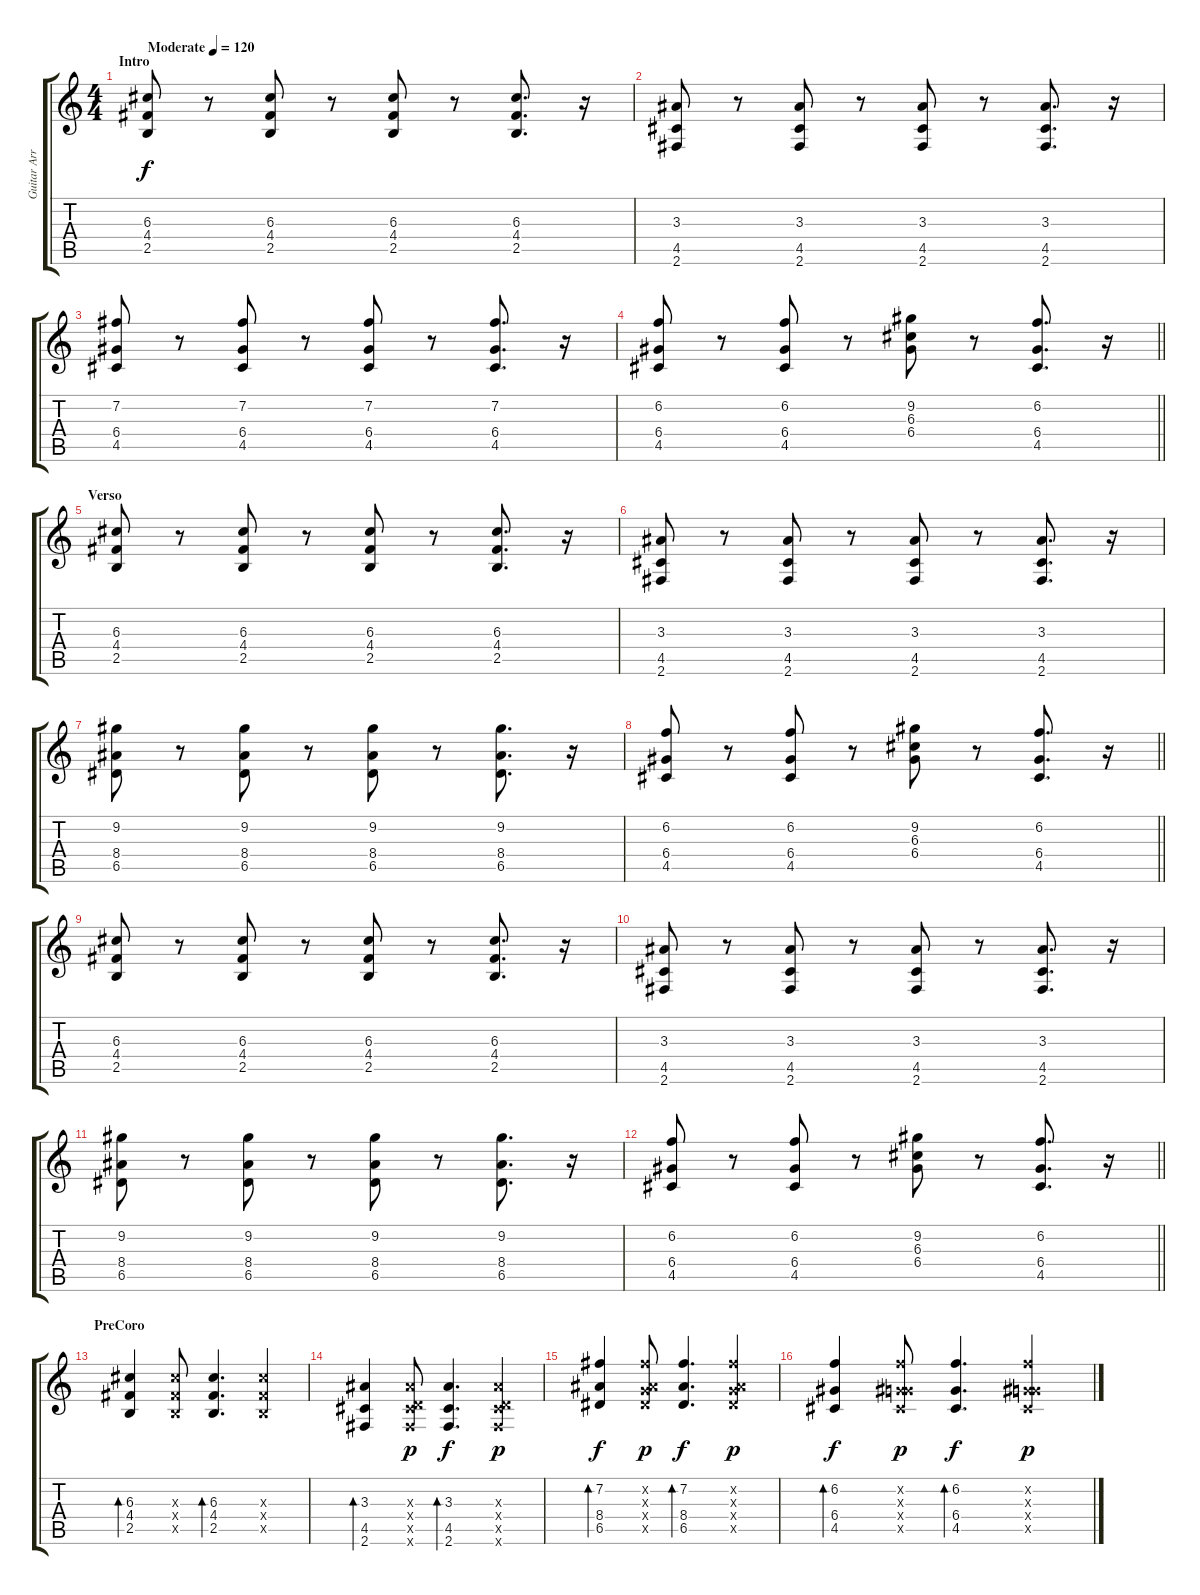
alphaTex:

\track ("Guitar Arreglos" "Guitar Arr") {instrument acousticguitarnylon}
\staff {score tabs}
\tuning (E4 B3 G3 D3 A2 E2) {hide}
\ts (4 4)
\section ("" "Intro")
\tempo (120 "Moderate")
\clef g2
\ks c
(6.3 4.4 2.5).8{dy f instrument acousticguitarnylon} r.8 (6.3 4.4 2.5).8 r.8 (6.3 4.4 2.5).8 r.8 (6.3 4.4 2.5).8{d} r.16 |
(3.3 4.5 2.6).8 r.8 (3.3 4.5 2.6).8 r.8 (3.3 4.5 2.6).8 r.8 (3.3 4.5 2.6).8{d} r.16 |
(7.2 6.4 4.5).8 r.8 (7.2 6.4 4.5).8 r.8 (7.2 6.4 4.5).8 r.8 (7.2 6.4 4.5).8{d} r.16 |
\barLineRight lightlight
(6.2 6.4 4.5).8 r.8 (6.2 6.4 4.5).8 r.8 (9.2 6.3 6.4).8 r.8 (6.2 6.4 4.5).8{d} r.16 |
\section ("" "Verso")
(6.3 4.4 2.5).8 r.8 (6.3 4.4 2.5).8 r.8 (6.3 4.4 2.5).8 r.8 (6.3 4.4 2.5).8{d} r.16 |
(3.3 4.5 2.6).8 r.8 (3.3 4.5 2.6).8 r.8 (3.3 4.5 2.6).8 r.8 (3.3 4.5 2.6).8{d} r.16 |
(9.2 8.4 6.5).8 r.8 (9.2 8.4 6.5).8 r.8 (9.2 8.4 6.5).8 r.8 (9.2 8.4 6.5).8{d} r.16 |
\barLineRight lightlight
(6.2 6.4 4.5).8 r.8 (6.2 6.4 4.5).8 r.8 (9.2 6.3 6.4).8 r.8 (6.2 6.4 4.5).8{d} r.16 |
(6.3 4.4 2.5).8 r.8 (6.3 4.4 2.5).8 r.8 (6.3 4.4 2.5).8 r.8 (6.3 4.4 2.5).8{d} r.16 |
(3.3 4.5 2.6).8 r.8 (3.3 4.5 2.6).8 r.8 (3.3 4.5 2.6).8 r.8 (3.3 4.5 2.6).8{d} r.16 |
(9.2 8.4 6.5).8 r.8 (9.2 8.4 6.5).8 r.8 (9.2 8.4 6.5).8 r.8 (9.2 8.4 6.5).8{d} r.16 |
\barLineRight lightlight
(6.2 6.4 4.5).8 r.8 (6.2 6.4 4.5).8 r.8 (9.2 6.3 6.4).8 r.8 (6.2 6.4 4.5).8{d} r.16 |
\section ("" "PreCoro")
(6.3 4.4 2.5).4{bd 60} (6.3{x} 4.4{x} 2.5{x}).8 (6.3 4.4 2.5).4{d bd 60} (6.3{x} 4.4{x} 2.5{x}).4 |
(3.3 4.5 2.6).4{bd 60} (3.3{x} 0.4{x} 4.5{x} 2.6{x}).8{dy p} (3.3 4.5 2.6).4{d bd 60 dy f} (3.3{x} 0.4{x} 4.5{x} 2.6{x}).4{dy p} |
(7.2 8.4 6.5).4{bd 60 dy f} (7.2{x} 0.3{x} 8.4{x} 6.5{x}).8{dy p} (7.2 8.4 6.5).4{d bd 60 dy f} (7.2{x} 0.3{x} 8.4{x} 6.5{x}).4{dy p} |
(6.2 6.4 4.5).4{bd 60 dy f} (6.2{x} 0.3{x} 6.4{x} 4.5{x}).8{dy p} (6.2 6.4 4.5).4{d bd 60 dy f} (6.2{x} 0.3{x} 6.4{x} 4.5{x}).4{dy p}
